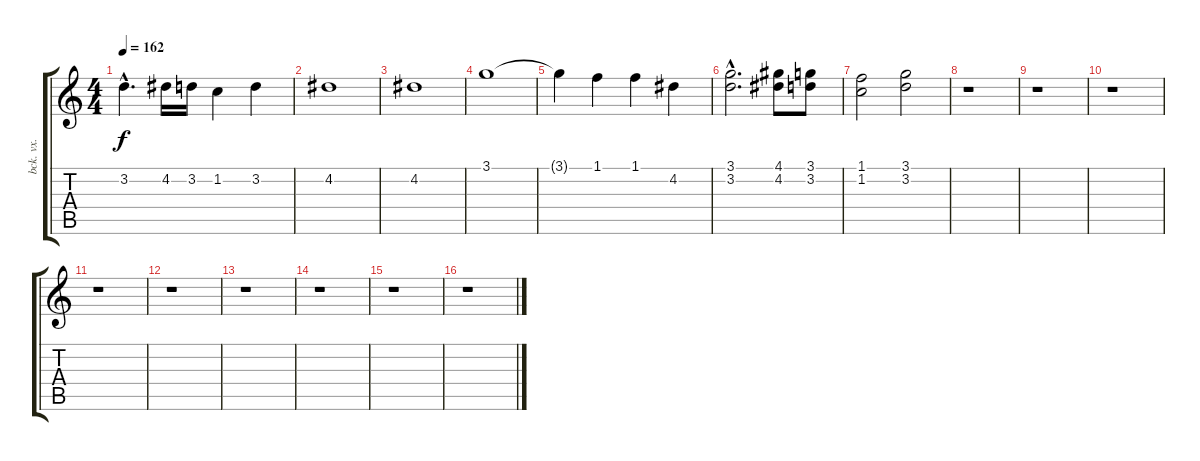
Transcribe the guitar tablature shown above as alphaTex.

\track ("bck. vx." "bck. vx.") {instrument distortionguitar}
\staff {score tabs}
\tuning (E4 B3 G3 D3 A2 E2) {hide}
\ts (4 4)
\tempo 162
\clef g2
\ks c
3.2{hac}.4{d dy f} 4.2.16 3.2.16 1.2.4 3.2.4 |
4.2.1 |
4.2.1 |
3.1.1 |
3.1{t}.4 1.1.4 1.1.4 4.2.4 |
(3.1{hac} 3.2{hac}).2{d} (4.1 4.2).8 (3.1 3.2).8 |
(1.1 1.2).2 (3.1 3.2).2 |
r.1 |
r.1 |
r.1 |
r.1 |
r.1 |
r.1 |
r.1 |
r.1 |
r.1
